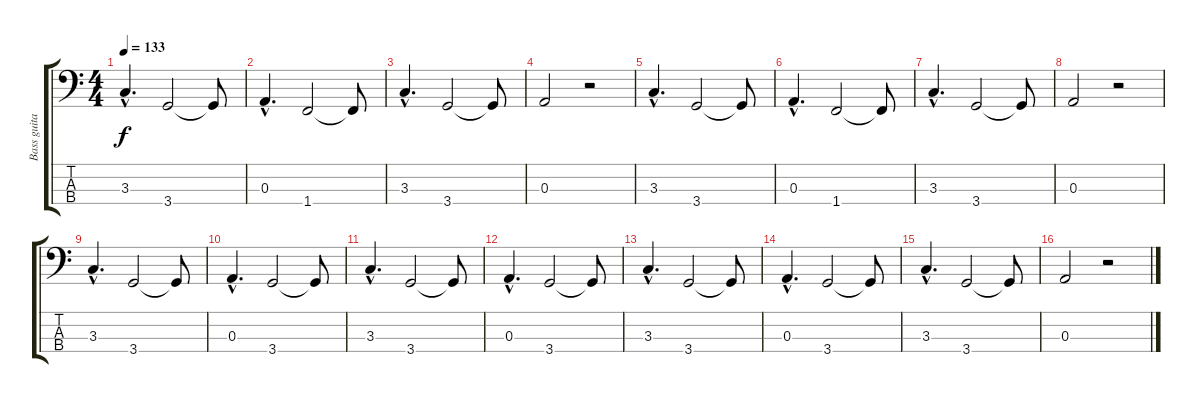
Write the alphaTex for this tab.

\track ("Bass guitar" "Bass guita") {instrument electricbasspick}
\staff {score tabs}
\tuning (G2 D2 A1 E1) {hide}
\ts (4 4)
\tempo 133
\clef f4
\ks c
3.3{hac}.4{d dy f} 3.4.2 3.4{t}.8 |
0.3{hac}.4{d} 1.4.2 1.4{t}.8 |
3.3{hac}.4{d} 3.4.2 3.4{t}.8 |
0.3.2 r.2 |
3.3{hac}.4{d} 3.4.2 3.4{t}.8 |
0.3{hac}.4{d} 1.4.2 1.4{t}.8 |
3.3{hac}.4{d} 3.4.2 3.4{t}.8 |
0.3.2 r.2 |
3.3{hac}.4{d} 3.4.2 3.4{t}.8 |
0.3{hac}.4{d} 3.4.2 3.4{t}.8 |
3.3{hac}.4{d} 3.4.2 3.4{t}.8 |
0.3{hac}.4{d} 3.4.2 3.4{t}.8 |
3.3{hac}.4{d} 3.4.2 3.4{t}.8 |
0.3{hac}.4{d} 3.4.2 3.4{t}.8 |
3.3{hac}.4{d} 3.4.2 3.4{t}.8 |
0.3.2 r.2
